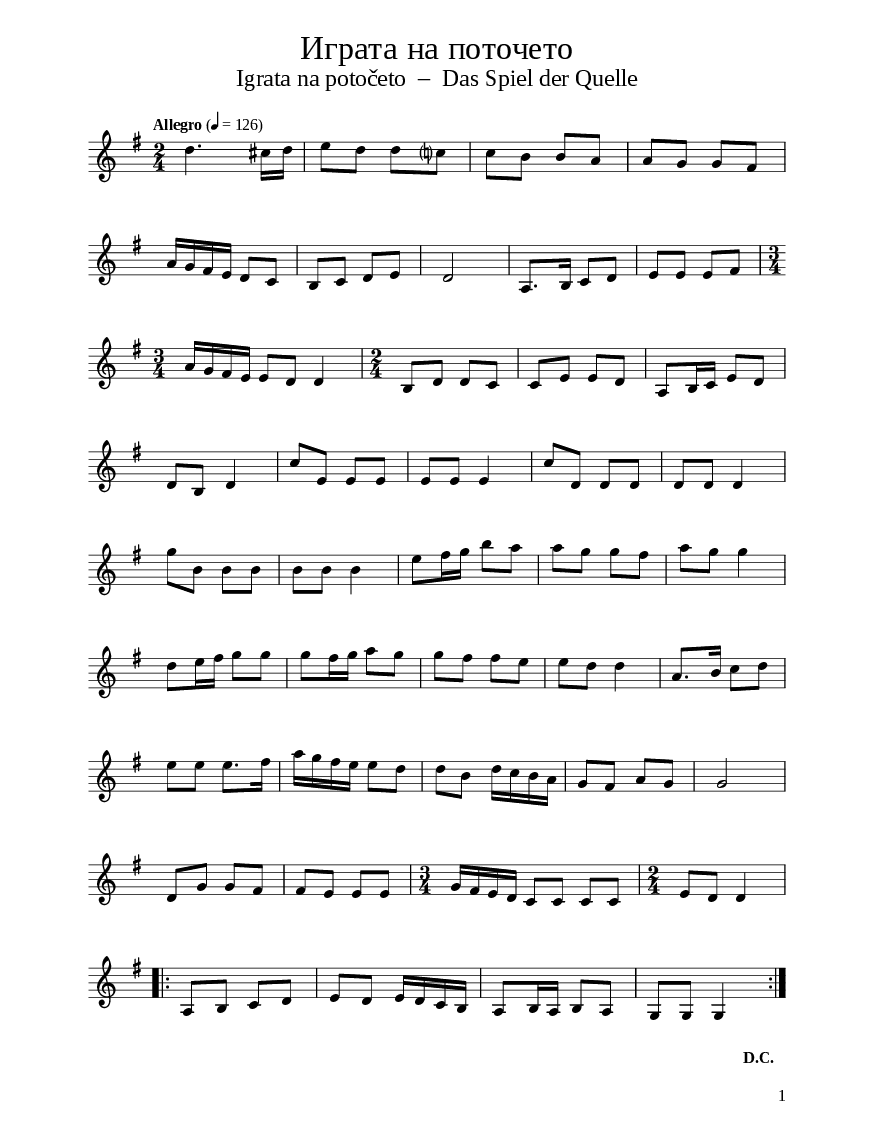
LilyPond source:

\version "2.24.1"

% include paper part and global functions
\include "include/globals.ily"

\bookpart {
  \label #'ref172
  \tocItem \markup "Играта на поточето – Igrata na potočeto"
  \paper {
    print-all-headers = ##t
    print-page-number = ##t
    print-first-page-number = ##t

    % put page numbers on the bottom
    oddHeaderMarkup = \markup ""
    evenHeaderMarkup = \markup ""
    oddFooterMarkup = \markup
    \fill-line {
      ""
      \if \should-print-page-number \fromproperty #'page:page-number-string
    }
    evenFooterMarkup = \markup
    \fill-line {
      \if \should-print-page-number \fromproperty #'page:page-number-string
      ""
    }

    left-margin = 1.5\cm
    right-margin = 1.5\cm
    top-margin = 1.6\cm
    bottom-margin = 1.2\cm
    ragged-bottom = ##t % do not spread the staves to fill the whole vertical space

    % change distance between staves
    system-system-spacing =
    #'((basic-distance . 10.5)
       (minimum-distance . 6)
       (padding . 1)
       (stretchability . 10.5))
  }

  \header {
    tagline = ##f
  }

  \score {
    \include "include/score-layout.ily"

    \new Voice \absolute {
      \clef treble
      \key g \major
      \time 2/4
      \tempoFunc "Allegro" 4 "126"
      %\autoBeamOff
      d''4. cis''16 d''16 | % 2
      e''8 d''8 d''8 c''?8 | % 3
      c''8 b'8 b'8 a'8 | % 4
      a'8 g'8 g'8 fis'8 \break | % 5
      a'16 g'16 fis'16 e'16 d'8 c'8 | % 6
      b8 c'8 d'8 e'8 | % 7
      d'2 | % 8
      a8. b16 c'8 d'8 | % 9
      e'8 e'8 e'8 fis'8 \break

      \time 3/4  a'16 g'16 fis'16 e'16 e'8 d'8 d'4 | % 11
      \time 2/4  b8 d'8 d'8 c'8 | % 12
      c'8 e'8 e'8 d'8 | % 13
      a8 b16 c'16 e'8 d'8 \break | % 14
      d'8 b8 d'4 | % 15
      c''8 e'8 e'8 e'8 | % 16
      e'8 e'8 e'4 | % 17
      c''8 d'8 d'8 d'8 | % 18
      d'8 d'8 d'4 \break | % 19
      g''8 b'8 b'8 b'8 |
      b'8 b'8 b'4 | % 21
      e''8 fis''16 g''16 b''8 a''8 | % 22
      a''8 g''8 g''8 fis''8 | % 23
      a''8 g''8 g''4 \break | % 24
      d''8 e''16 fis''16 g''8 g''8 | % 25
      g''8 fis''16 g''16 a''8 g''8 | % 26
      g''8 fis''8 fis''8 e''8 | % 27
      e''8 d''8 d''4 | % 28
      a'8. b'16 c''8 d''8 \break | % 29
      e''8 e''8 e''8. fis''16 |
      a''16 g''16 fis''16 e''16 e''8 d''8 | % 31
      d''8 b'8 d''16 c''16 b'16 a'16 | % 32
      g'8 fis'8 a'8 g'8 | % 33
      g'2 \break | % 34
      d'8 g'8 g'8 fis'8 | % 35
      fis'8 e'8 e'8 e'8 | % 36
      \time 3/4  g'16 fis'16 e'16 d'16 \autoBeamOff c'8 [c'8] c'8 [c'8] | \autoBeamOn % 37
      \time 2/4  e'8 d'8 d'4 \break | % 38
     \bar ".|:-|" 
      a8 b8 c'8 d'8 | % 39
      e'8 d'8 e'16 d'16 c'16 b16 |
      a8 b16 a16 b8 a8 | % 41
      g8 g8 g4
      \bar ":|."
    }

    %\addlyrics {}
    %\addlyrics {}

    \header {
      title = \titleFunc "Играта на поточето" "Igrata na potočeto  –  Das Spiel der Quelle"
    }

    \midi{}

  } % score

  \markup \dc-one "D.C."

  % include foreign translation(s) of the song
  % \include "lyrics_de/000_empty_template_lyrics_de.ly"

} % bookpart

% Più mosso
%
